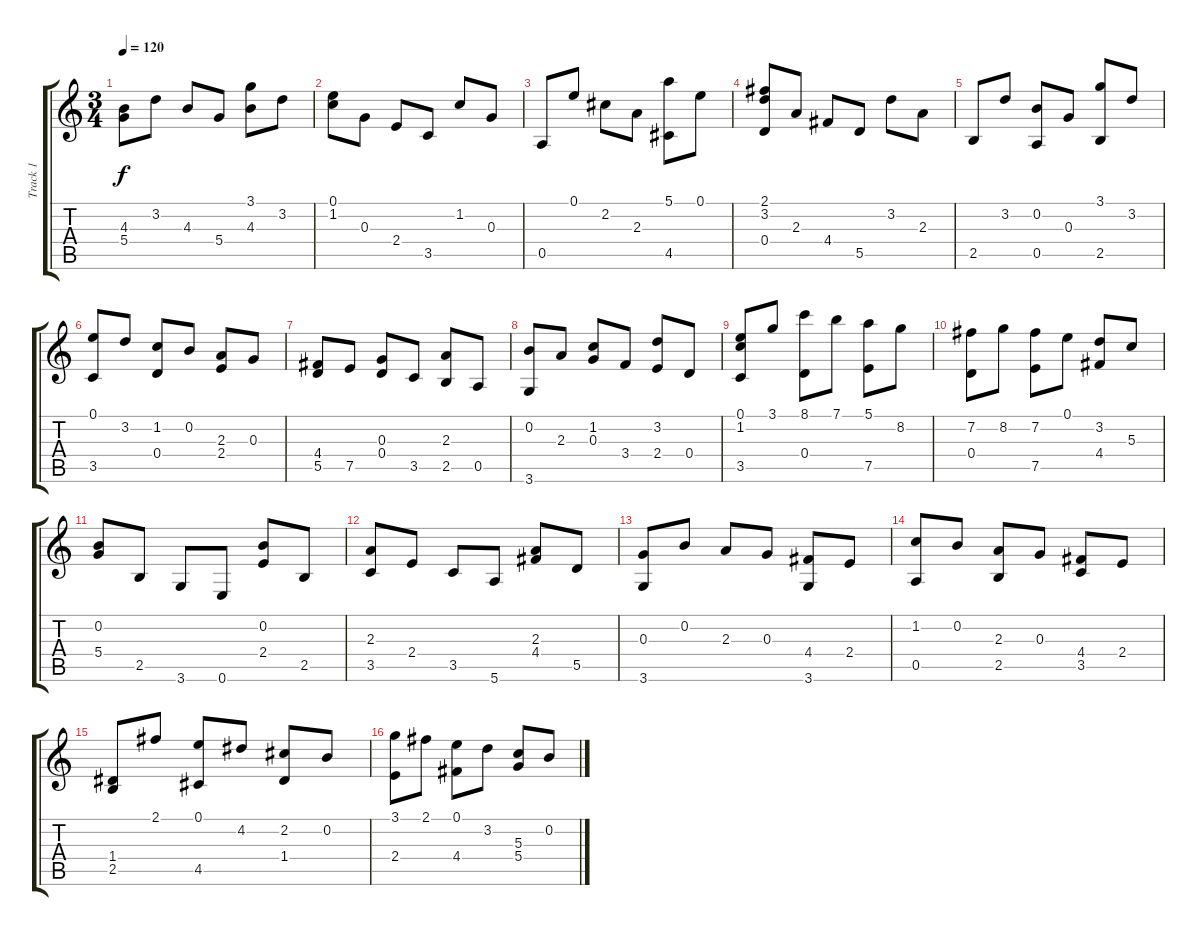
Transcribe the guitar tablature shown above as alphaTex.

\track ("Track 1" "Track 1") {instrument acousticguitarsteel}
\staff {score tabs}
\tuning (E4 B3 G3 D3 A2 E2) {hide}
\ts (3 4)
\tempo 120
\clef g2
\ks c
(4.3 5.4).8{dy f} 3.2.8 4.3.8 5.4.8 (3.1 4.3).8 3.2.8 |
(0.1 1.2).8 0.3.8 2.4.8 3.5.8 1.2.8 0.3.8 |
0.5.8 0.1.8 2.2.8 2.3.8 (5.1 4.5).8 0.1.8 |
(2.1 3.2 0.4).8 2.3.8 4.4.8 5.5.8 3.2.8 2.3.8 |
2.5.8 3.2.8 (0.2 0.5).8 0.3.8 (3.1 2.5).8 3.2.8 |
(0.1 3.5).8 3.2.8 (1.2 0.4).8 0.2.8 (2.3 2.4).8 0.3.8 |
(4.4 5.5).8 7.5.8 (0.3 0.4).8 3.5.8 (2.3 2.5).8 0.5.8 |
(0.2 3.6).8 2.3.8 (1.2 0.3).8 3.4.8 (3.2 2.4).8 0.4.8 |
(0.1 1.2 3.5).8 3.1.8 (8.1 0.4).8 7.1.8 (5.1 7.5).8 8.2.8 |
(7.2 0.4).8 8.2.8 (7.2 7.5).8 0.1.8 (3.2 4.4).8 5.3.8 |
(0.2 5.4).8 2.5.8 3.6.8 0.6.8 (0.2 2.4).8 2.5.8 |
(2.3 3.5).8 2.4.8 3.5.8 5.6.8 (2.3 4.4).8 5.5.8 |
(0.3 3.6).8 0.2.8 2.3.8 0.3.8 (4.4 3.6).8 2.4.8 |
(1.2 0.5).8 0.2.8 (2.3 2.5).8 0.3.8 (4.4 3.5).8 2.4.8 |
(1.4 2.5).8 2.1.8 (0.1 4.5).8 4.2.8 (2.2 1.4).8 0.2.8 |
(3.1 2.4).8 2.1.8 (0.1 4.4).8 3.2.8 (5.3 5.4).8 0.2.8
